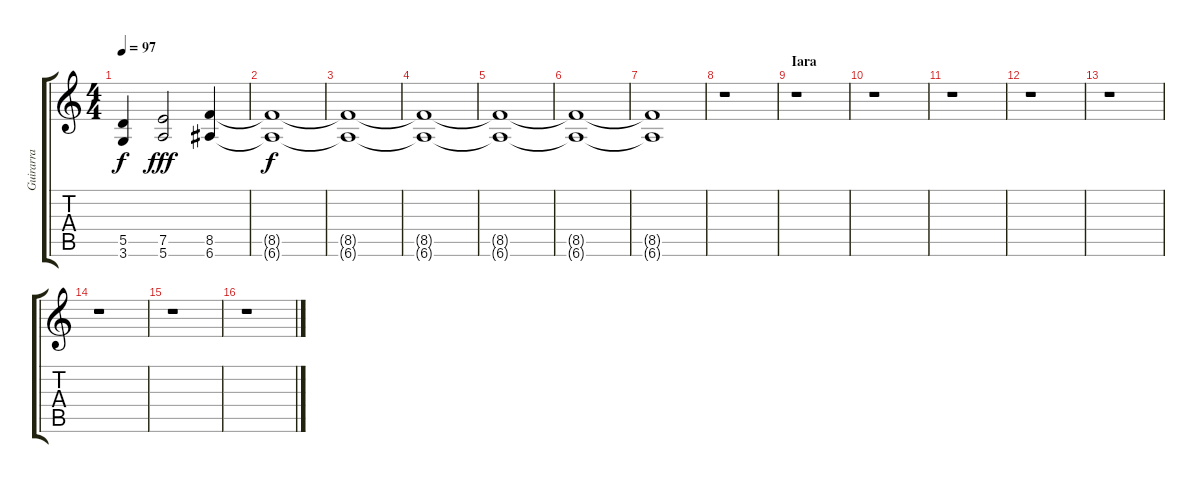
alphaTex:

\track ("Guirarra" "Guirarra") {instrument overdrivenguitar}
\staff {score tabs}
\tuning (E4 B3 G3 D3 A2 E2) {hide}
\ts (4 4)
\tempo 97
\clef g2
\ks c
(5.5{t} 3.6{t}).4{dy f} (7.5 5.6).2{dy fff} (8.5 6.6).4 |
(8.5{t} 6.6{t}).1{dy f} |
(8.5{t} 6.6{t}).1{volume 7} |
(8.5{t} 6.6{t}).1 |
(8.5{t} 6.6{t}).1 |
(8.5{t} 6.6{t}).1{volume 0} |
(8.5{t} 6.6{t}).1 |
r.1 |
\section ("" "Iara")
r.1{volume 16} |
r.1 |
r.1 |
r.1 |
r.1 |
r.1 |
r.1 |
r.1
